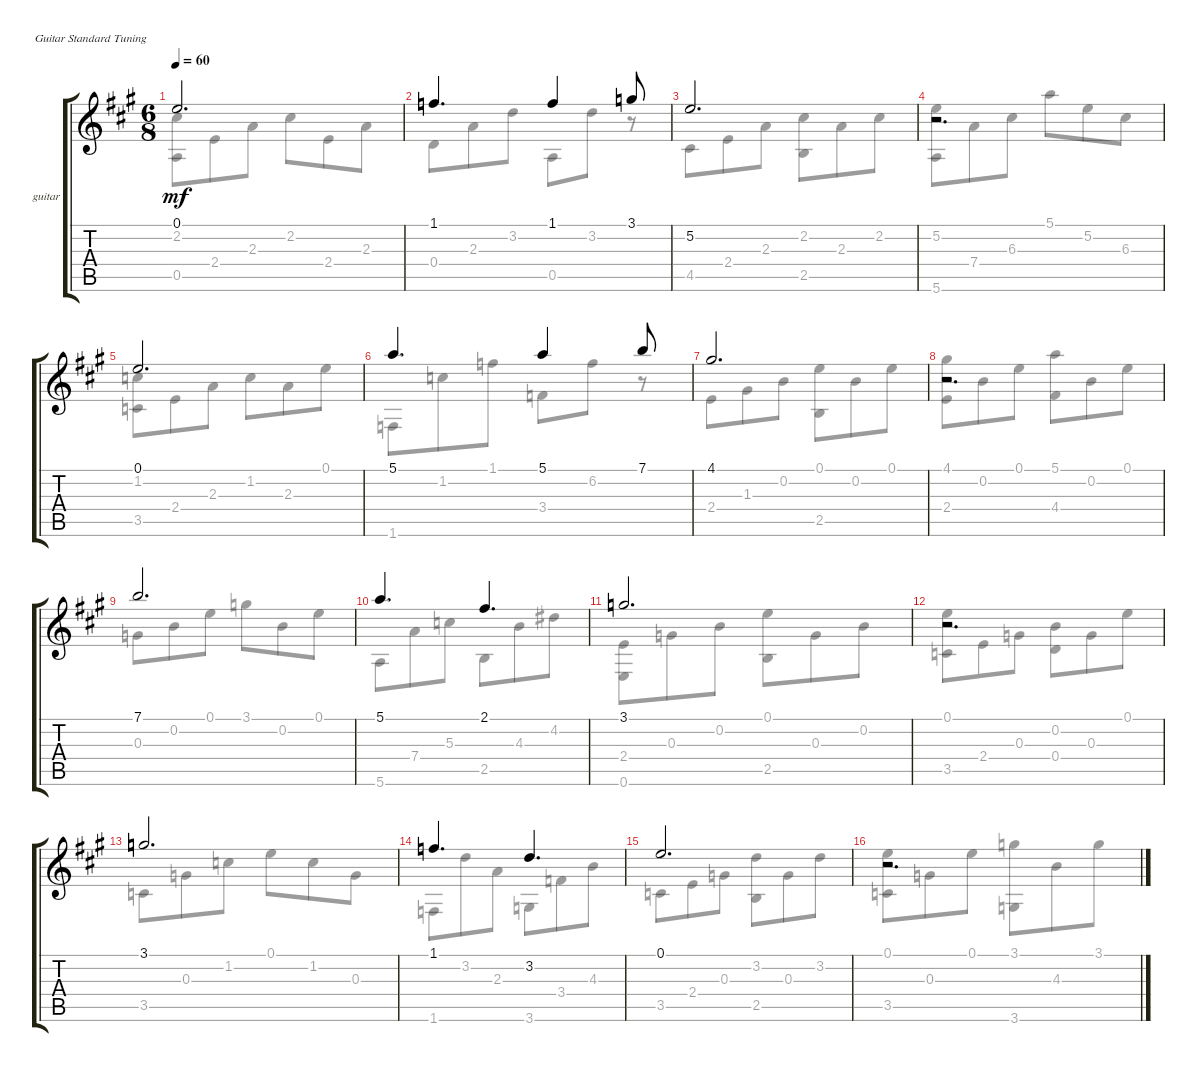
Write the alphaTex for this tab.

\bracketExtendMode groupsimilarinstruments
\firstSystemTrackNameOrientation horizontal
\otherSystemsTrackNameOrientation horizontal
\track ("guitar" "guitar") {instrument acousticguitarnylon}
\staff {score tabs}
\tuning (E4 B3 G3 D3 A2 E2)
\voice
\ts (6 8)
\tempo 60
\clef g2
\ks a
0.1.2{d dy mf instrument acousticguitarnylon} |
1.1.4{d} 1.1.4 3.1.8 |
5.2.2{d} |
r.2{d} |
0.1.2{d} |
5.1.4{d} 5.1.4 7.1.8 |
4.1.2{d} |
r.2{d} |
7.1.2{d} |
5.1.4{d} 2.1.4{d} |
3.1.2{d} |
r.2{d} |
3.1.2{d} |
1.1.4{d} 3.2.4{d} |
0.1.2{d} |
r.2{d}
\voice
\clef g2
\ottava regular
\simile none
\ks a
(2.2 0.5).8{dy mf} 2.4.8 2.3.8 2.2.8 2.4.8 2.3.8 |
0.4.8 2.3.8 3.2.8 0.5.8 3.2.8 r.8 |
4.5.8 2.4.8 2.3.8 (2.2 2.5).8 2.3.8 2.2.8 |
(5.2 5.6).8 7.4.8 6.3.8 5.1.8 5.2.8 6.3.8 |
(1.2 3.5).8 2.4.8 2.3.8 1.2.8 2.3.8 0.1.8 |
1.6.8 1.2.8 1.1.8 3.4.8 6.2.8 r.8 |
2.4.8 1.3.8 0.2.8 (0.1 2.5).8 0.2.8 0.1.8 |
(4.1 2.4).8 0.2.8 0.1.8 (5.1 4.4).8 0.2.8 0.1.8 |
0.3.8 0.2.8 0.1.8 3.1.8 0.2.8 0.1.8 |
5.6.8 7.4.8 5.3.8 2.5.8 4.3.8 4.2.8 |
(2.4 0.6).8 0.3.8 0.2.8 (0.1 2.5).8 0.3.8 0.2.8 |
(0.1 3.5).8 2.4.8 0.3.8 (0.2 0.4).8 0.3.8 0.1.8 |
3.5.8 0.3.8 1.2.8 0.1.8 1.2.8 0.3.8 |
1.6.8 3.2.8 2.3.8 3.6.8 3.4.8 4.3.8 |
3.5.8 2.4.8 0.3.8 (3.2 2.5).8 0.3.8 3.2.8 |
(0.1 3.5).8 0.3.8 0.1.8 (3.1 3.6).8 4.3.8 3.1.8
